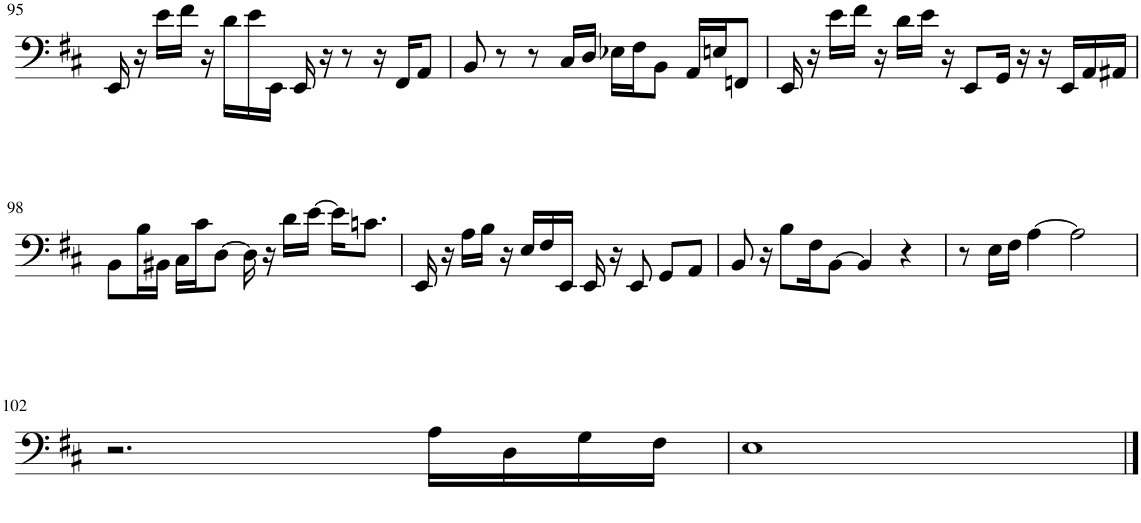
**kern
*part1
*staff1
*I"Piano
*I'Pno.
!!LO:PB:g=z
*clefF4
*k[f#c#]
*M4/4
=95
16EE/
16r
16e\LL
16f#\JJ
16r
16d\LL
16e\
16EE\JJ
16EE/
16r
8r
16r
16FF#/KL
8AA/J
=96
8BB/
8r
8r
16C#/LL
16D/JJ
16E-X\LL
16F#\J
8BB\J
16AA/LL
16En/J
8FFn/J
=97
16EE/
16r
16e\LL
16f#\JJ
16r
16d\LL
16e\JJ
16r
8EE/L
16GG/Jk
16r
16r
16EE/LL
16AA/
16AA#X/JJ
!!LO:LB:g=z
=98
8BB\L
16B\L
16BB#X\JJ
16C#\LL
16c#\J
[8D\J
16D\]
16r
16d\LL
[16e\JJ
16e\KL]
8.cn\J
=99
16EE/
16r
16A\LL
16B\JJ
16r
16E/LL
16F#/
16EE/JJ
16EE/
16r
8EE/
8GG/L
8AA/J
=100
8BB/
16r
8B\L
16F#\K
[8BB\J
4BB/]
4r
=101
8r
16E\LL
16F#\JJ
[4A\
2A\]
!!LO:LB:g=z
=102
2.r
16A\LL
16D\
16G\
16F#\JJ
=103
1E
==
*-
